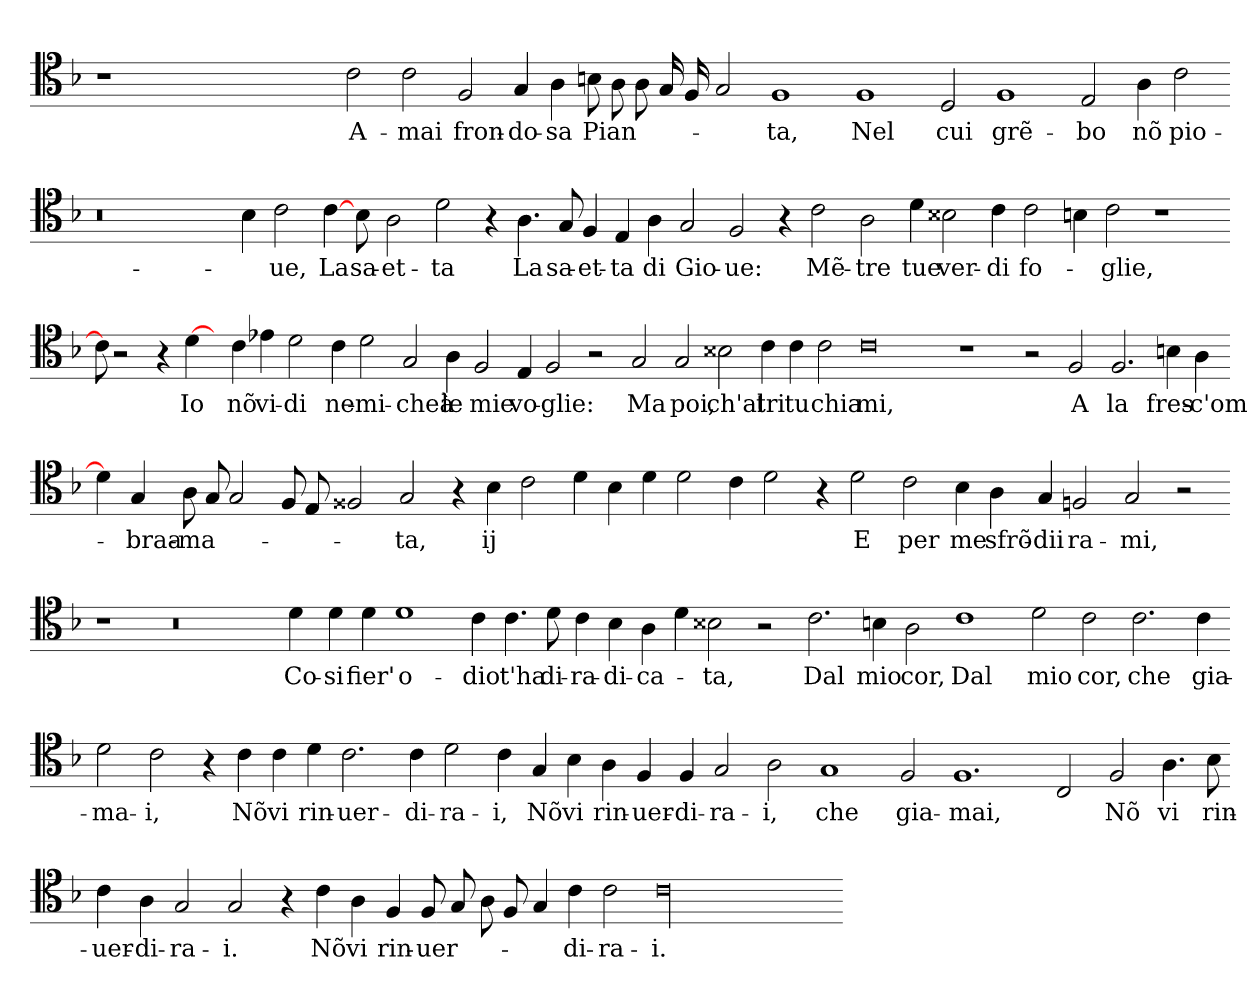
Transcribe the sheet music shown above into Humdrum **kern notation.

**kern	**text
*part1	*part1
*staff1	*staff1
*clefC4	*
*k[b-]	*
=	=
1r	.
0.ryy	.
2c	A-
2c	mai
2F	fron-
4G	do-
4A	sa
8B	Pian-
8A	.
8A	.
16G	.
16F	.
2G	.
1F	ta,
1F	Nel
2D	cui
1F	grẽ-
2E	bo
4A	nõ
2c	pio-
=-	=-
0.r	.
4B	.
2c	ue,
[4c	La
8B	sa-
2A	et-
2d	ta
4r	.
4.A	La
8G	sa-
4F	et-
4E	ta
4A	di
2G	Gio-
2F	ue:
4r	.
2c	Mẽ-
2A	tre
4d	tue
2B##X	ver-
4c	di
2c	fo-
4B	.
2c	glie,
1r	.
=-	=-
8c]	.
2r	.
4r	.
[4d	Io
8ryy	.
4c	nõ
4e-X	vi-
2d	di
4c	ne-
2d	mi-
2G	cheà
4A	le
2F	mie
4E	vo-
2F	glie:
2r	.
2G	Ma
2G	poi,
2B##X	ch'al-
4c	tri
4c	tu
2c	chia-
0c	mi,
1r	.
2r	.
2F	A
2.F	la
4B	fres-
4A	c'om-
=-	=-
4d]	.
4G	braa-
8A	ma-
8G	.
2G	.
8F	.
8E	.
2F##X	.
2G	ta,
4r	.
4B	ij
2c	.
4d	.
4B	.
4d	.
2d	.
4c	.
2d	.
4r	.
2d	E
2c	per
4B	me
4A	sfrõ-
4G	dii
2F	ra-
2G	mi,
2r	.
=-	=-
1r	.
0r	.
4d	Co-
4d	si
4d	fier'
1d	o-
4c	dio
4.c	t'ha
8d	di-
4c	ra-
4B	di-
4A	ca-
4d	.
2B##X	ta,
2r	.
2.c	Dal
4B	mio
2A	cor,
1c	Dal
2d	mio
2c	cor,
2.c	che
4c	gia-
=-	=-
2d	ma-
2c	i,
4r	.
4c	Nõ
4c	vi
4d	rin-
2.c	uer-
4c	di-
2d	ra-
4c	i,
4G	Nõ
4B	vi
4A	rin-
4F	uer-
4F	di-
2G	ra-
2A	i,
1G	che
2F	gia-
1.F	mai,
2C	.
2F	Nõ
4.A	vi
8B	rin-
=-	=-
4c	uer-
4A	di-
2G	ra-
2G	i.
4r	.
4c	Nõ
4A	vi
4F	rin-
8F	uer-
8G	.
8A	.
8F	.
4G	.
4c	di-
2c	ra-
00c	i.
=-	=-
*-	*-
